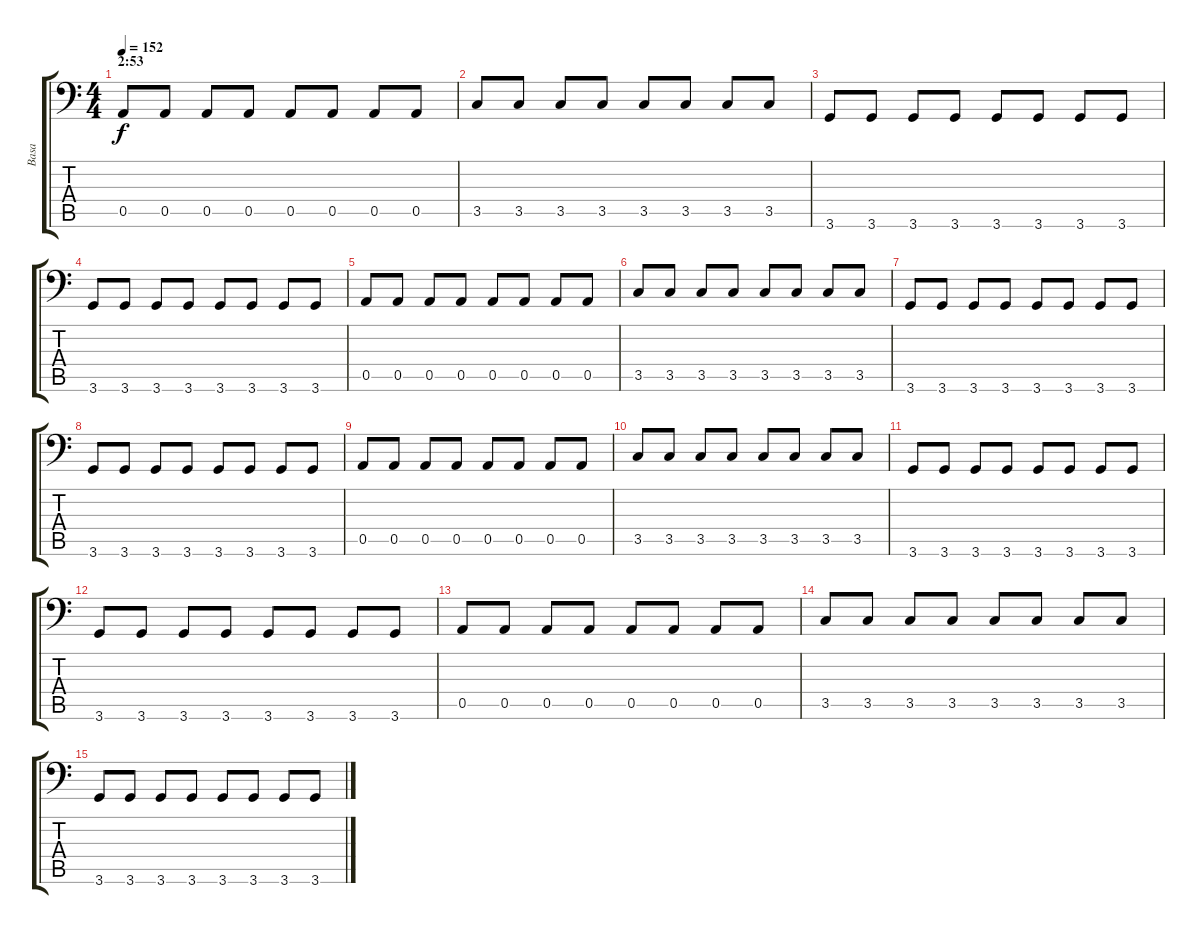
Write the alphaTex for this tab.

\track ("Basa" "Basa") {instrument electricbassfinger}
\staff {score tabs}
\tuning (E3 B2 G2 D2 A1 E1) {hide}
\ts (4 4)
\section ("" "2:53")
\tempo 152
\clef f4
\ks c
0.5.8{dy f volume 16} 0.5.8 0.5.8 0.5.8 0.5.8 0.5.8 0.5.8 0.5.8 |
3.5.8 3.5.8 3.5.8 3.5.8 3.5.8 3.5.8 3.5.8 3.5.8 |
3.6.8 3.6.8 3.6.8 3.6.8 3.6.8 3.6.8 3.6.8 3.6.8 |
3.6.8 3.6.8 3.6.8 3.6.8 3.6.8 3.6.8 3.6.8 3.6.8 |
0.5.8 0.5.8 0.5.8 0.5.8 0.5.8 0.5.8 0.5.8 0.5.8 |
3.5.8 3.5.8 3.5.8 3.5.8 3.5.8 3.5.8 3.5.8 3.5.8 |
3.6.8 3.6.8 3.6.8 3.6.8 3.6.8 3.6.8 3.6.8 3.6.8 |
3.6.8 3.6.8 3.6.8 3.6.8 3.6.8 3.6.8 3.6.8 3.6.8 |
0.5.8 0.5.8 0.5.8 0.5.8 0.5.8 0.5.8 0.5.8 0.5.8 |
3.5.8 3.5.8 3.5.8 3.5.8 3.5.8 3.5.8 3.5.8 3.5.8 |
3.6.8 3.6.8 3.6.8 3.6.8 3.6.8 3.6.8 3.6.8 3.6.8 |
3.6.8 3.6.8 3.6.8 3.6.8 3.6.8 3.6.8 3.6.8 3.6.8 |
0.5.8 0.5.8 0.5.8 0.5.8 0.5.8 0.5.8 0.5.8 0.5.8 |
3.5.8 3.5.8 3.5.8 3.5.8 3.5.8 3.5.8 3.5.8 3.5.8 |
3.6.8 3.6.8 3.6.8 3.6.8 3.6.8 3.6.8 3.6.8 3.6.8
